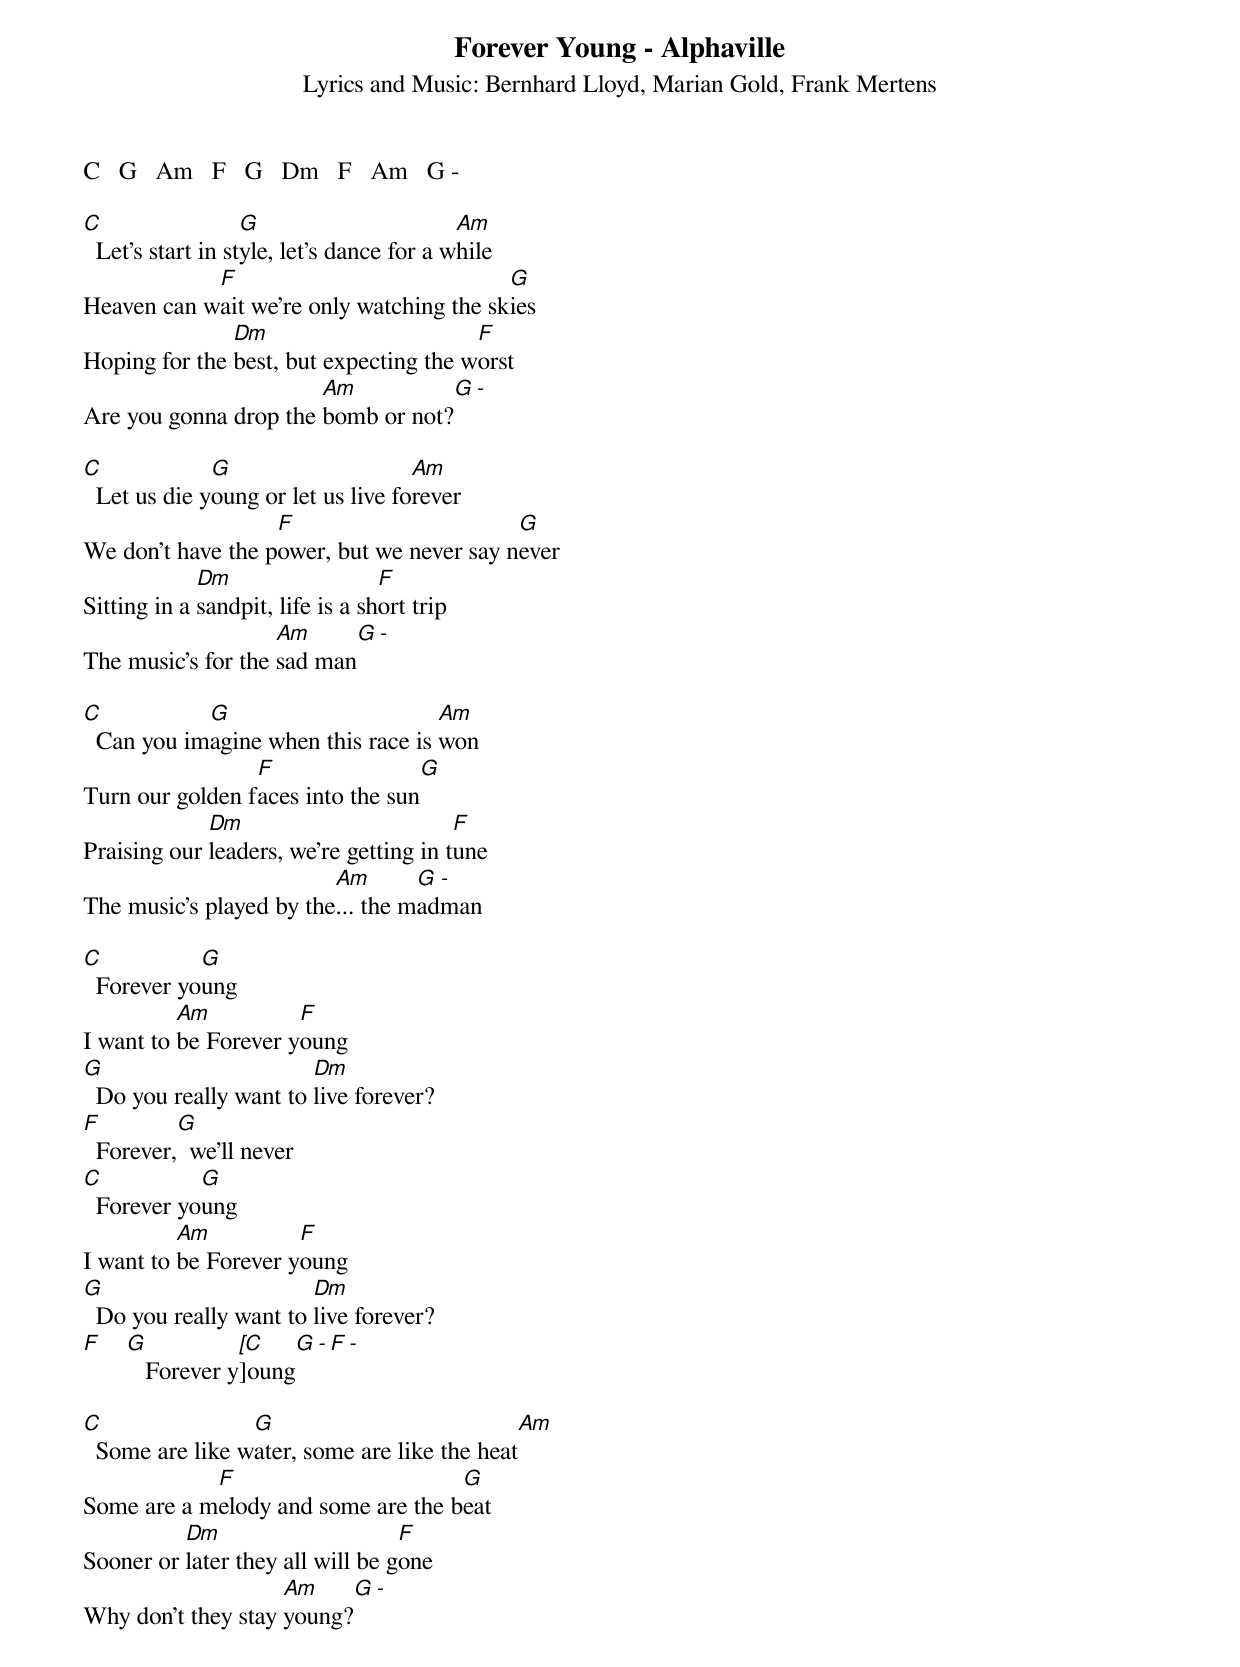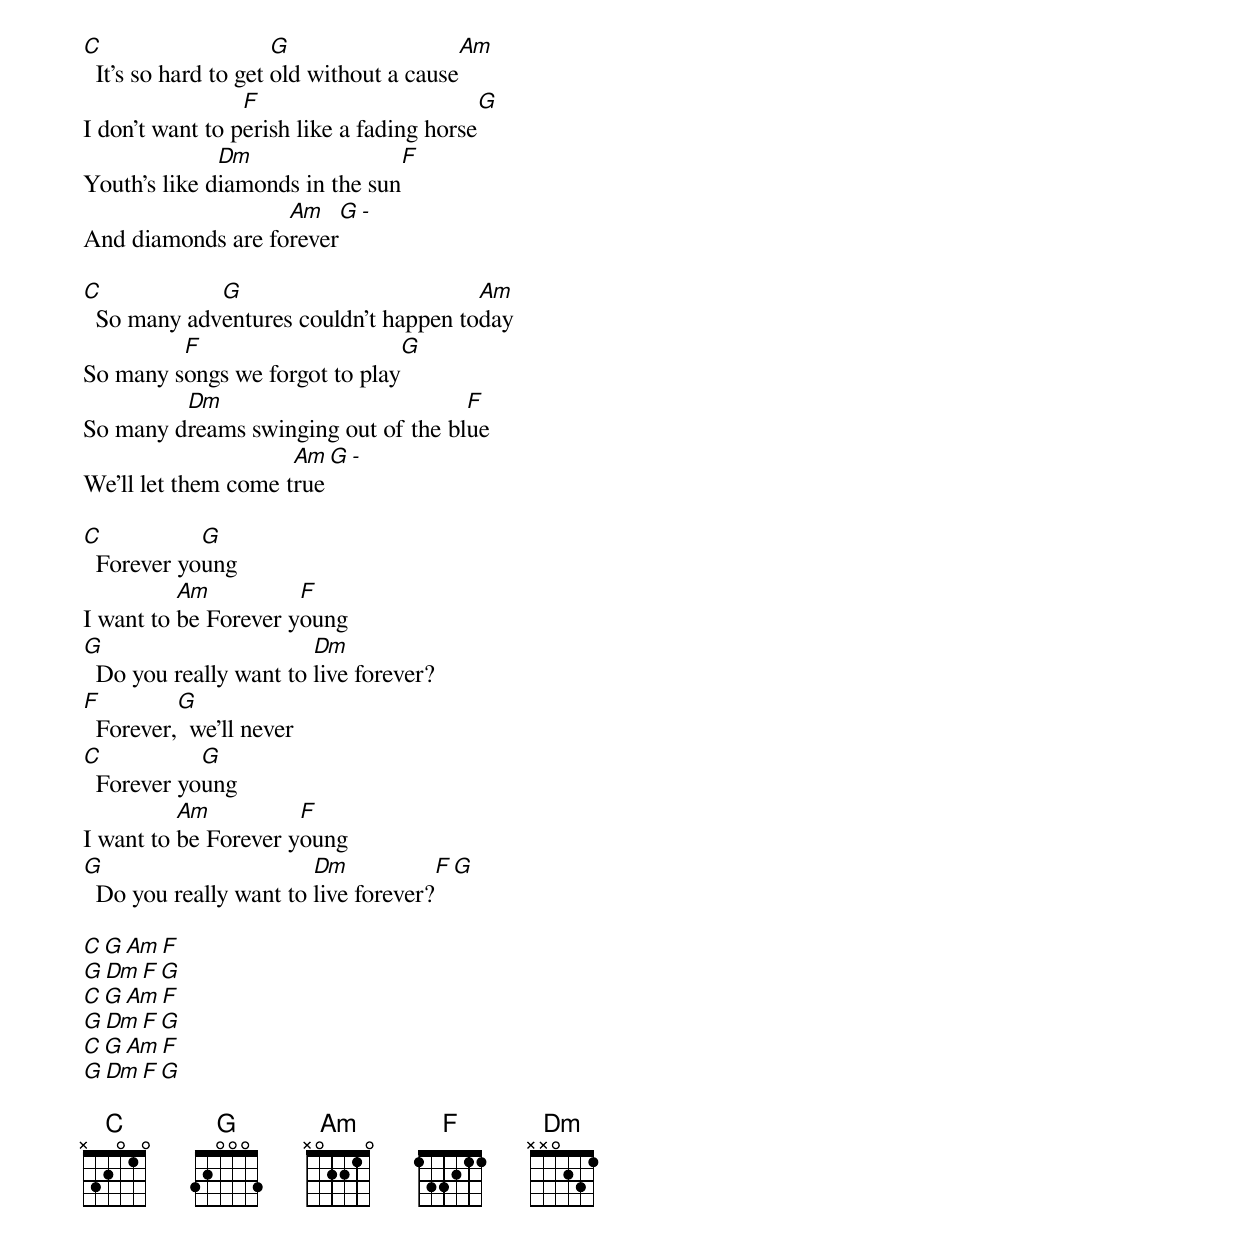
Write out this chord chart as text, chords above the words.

Forever Young - Alphaville
Lyrics and Music: Bernhard Lloyd, Marian Gold, Frank Mertens

C   G   Am   F   G   Dm   F   Am   G -

C                  G                       Am
  Let's start in style, let's dance for a while
            F                             G
Heaven can wait we're only watching the skies
               Dm                       F
Hoping for the best, but expecting the worst
                       Am            G -
Are you gonna drop the bomb or not?

C             G                     Am
  Let us die young or let us live forever
                   F                       G
We don't have the power, but we never say never
             Dm                   F
Sitting in a sandpit, life is a short trip
                    Am      G -
The music's for the sad man

C           G                       Am
  Can you imagine when this race is won
                 F                 G
Turn our golden faces into the sun
             Dm                         F
Praising our leaders, we're getting in tune
                         Am       G -
The music's played by the... the madman

C           G
  Forever young
          Am          F
I want to be Forever young
G                       Dm
  Do you really want to live forever?
F         G
  Forever,  we’ll never
C           G
  Forever young
          Am          F
I want to be Forever young
G                       Dm
  Do you really want to live forever?
F   G           [C]   G  -  F  -
       Forever young

C                G                           Am
  Some are like water, some are like the heat
            F                       G
Some are a melody and some are the beat
          Dm                      F
Sooner or later they all will be gone
                    Am     G -
Why don't they stay young?

C                     G                  Am
  It's so hard to get old without a cause
                 F                        G
I don't want to perish like a fading horse
              Dm                F
Youth’s like diamonds in the sun
                   Am     G -
And diamonds are forever

C            G                         Am
  So many adventures couldn’t happen today
         F                     G
So many songs we forgot to play
         Dm                          F
So many dreams swinging out of the blue
                     Am   G -
We’ll let them come true

C           G
  Forever young
          Am          F
I want to be Forever young
G                       Dm
  Do you really want to live forever?
F         G
  Forever,  we’ll never
C           G
  Forever young
          Am          F
I want to be Forever young
G                       Dm            F   G
  Do you really want to live forever?

C   G   Am   F
G   Dm   F   G
C   G   Am   F
G   Dm   F   G
C   G   Am   F
G   Dm   F   G

{Fade Out}
